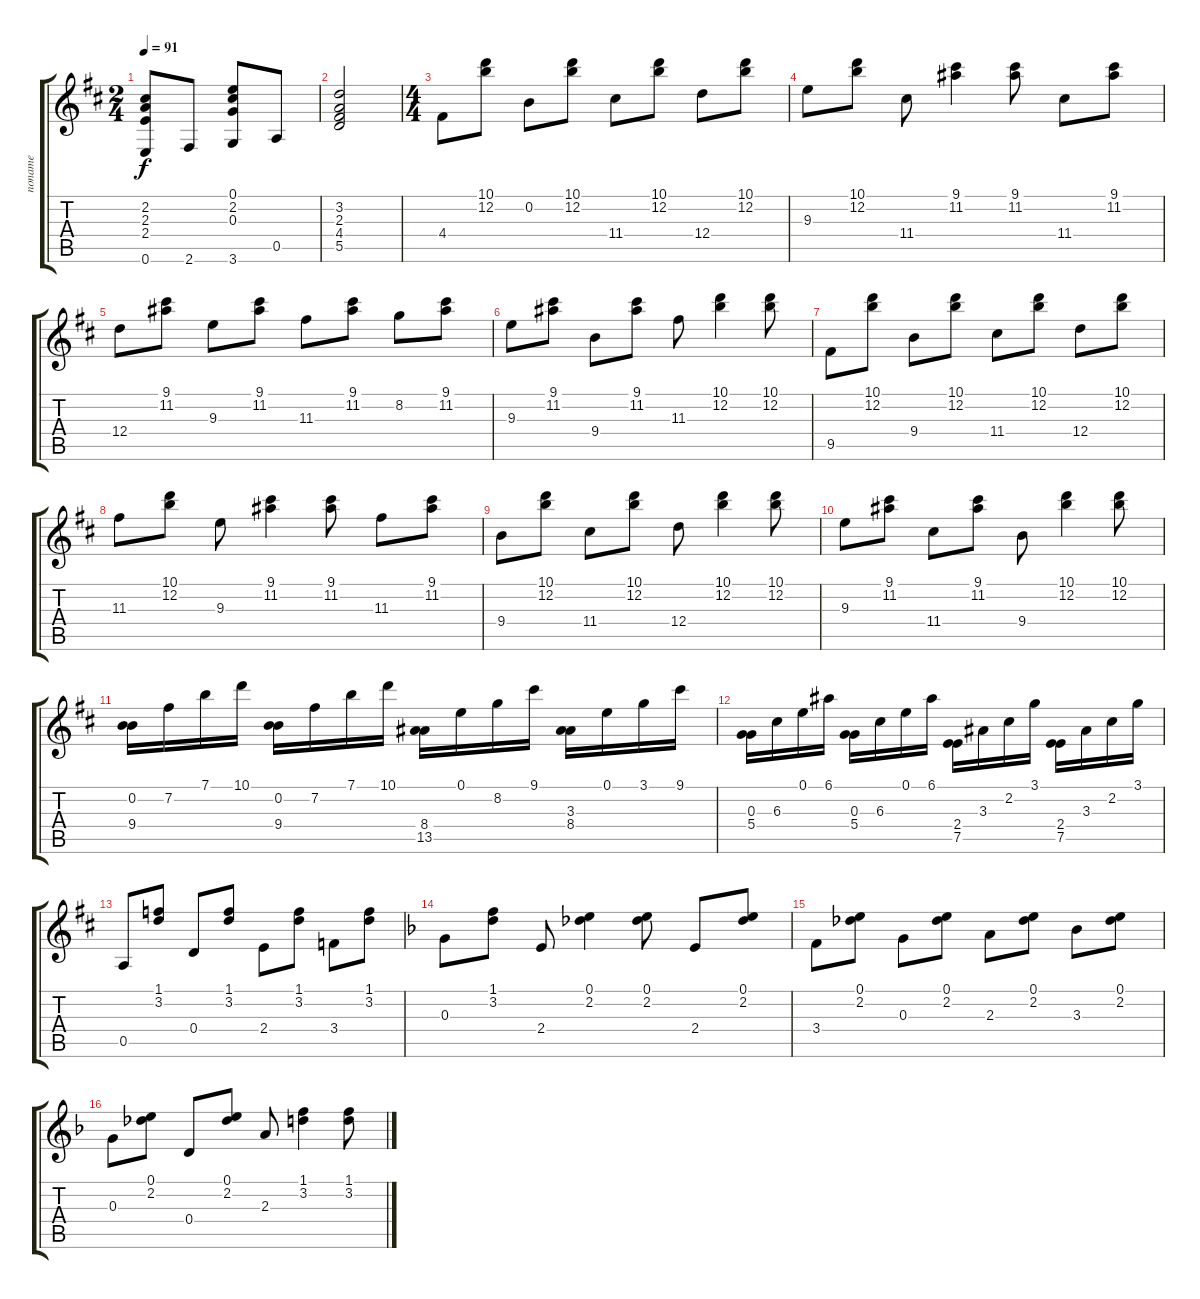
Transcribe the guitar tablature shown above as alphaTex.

\track ("noname" "noname") {instrument acousticguitarnylon}
\staff {score tabs}
\tuning (E4 B3 G3 D3 A2 E2) {hide}
\ts (2 4)
\tempo 91
\clef g2
\ks d
(2.2 2.3 2.4 0.6).8{dy f} 2.6.8 (0.1 2.2 0.3 3.6).8 0.5.8 |
(3.2 2.3 4.4 5.5).2 |
\ts (4 4)
4.4.8 (10.1 12.2).8 0.2.8 (10.1 12.2).8 11.4.8 (10.1 12.2).8 12.4.8 (10.1 12.2).8 |
9.3.8 (10.1 12.2).8 11.4.8 (9.1 11.2).4 (9.1 11.2).8 11.4.8 (9.1 11.2).8 |
12.4.8 (9.1 11.2).8 9.3.8 (9.1 11.2).8 11.3.8 (9.1 11.2).8 8.2.8 (9.1 11.2).8 |
9.3.8 (9.1 11.2).8 9.4.8 (9.1 11.2).8 11.3.8 (10.1 12.2).4 (10.1 12.2).8 |
9.5.8 (10.1 12.2).8 9.4.8 (10.1 12.2).8 11.4.8 (10.1 12.2).8 12.4.8 (10.1 12.2).8 |
11.3.8 (10.1 12.2).8 9.3.8 (9.1 11.2).4 (9.1 11.2).8 11.3.8 (9.1 11.2).8 |
9.4.8 (10.1 12.2).8 11.4.8 (10.1 12.2).8 12.4.8 (10.1 12.2).4 (10.1 12.2).8 |
9.3.8 (9.1 11.2).8 11.4.8 (9.1 11.2).8 9.4.8 (10.1 12.2).4 (10.1 12.2).8 |
(0.2 9.4).16 7.2.16 7.1.16 10.1.16 (0.2 9.4).16 7.2.16 7.1.16 10.1.16 (8.4 13.5).16 0.1.16 8.2.16 9.1.16 (3.3 8.4).16 0.1.16 3.1.16 9.1.16 |
(0.3 5.4).16 6.3.16 0.1.16 6.1.16 (0.3 5.4).16 6.3.16 0.1.16 6.1.16 (2.4 7.5).16 3.3.16 2.2.16 3.1.16 (2.4 7.5).16 3.3.16 2.2.16 3.1.16 |
0.5.8 (1.1 3.2).8 0.4.8 (1.1 3.2).8 2.4.8 (1.1 3.2).8 3.4.8 (1.1 3.2).8 |
\ks f
0.3.8 (1.1 3.2).8 2.4.8 (0.1 2.2).4 (0.1 2.2).8 2.4.8 (0.1 2.2).8 |
3.4.8 (0.1 2.2).8 0.3.8 (0.1 2.2).8 2.3.8 (0.1 2.2).8 3.3.8 (0.1 2.2).8 |
0.3.8 (0.1 2.2).8 0.4.8 (0.1 2.2).8 2.3.8 (1.1 3.2).4 (1.1 3.2).8
